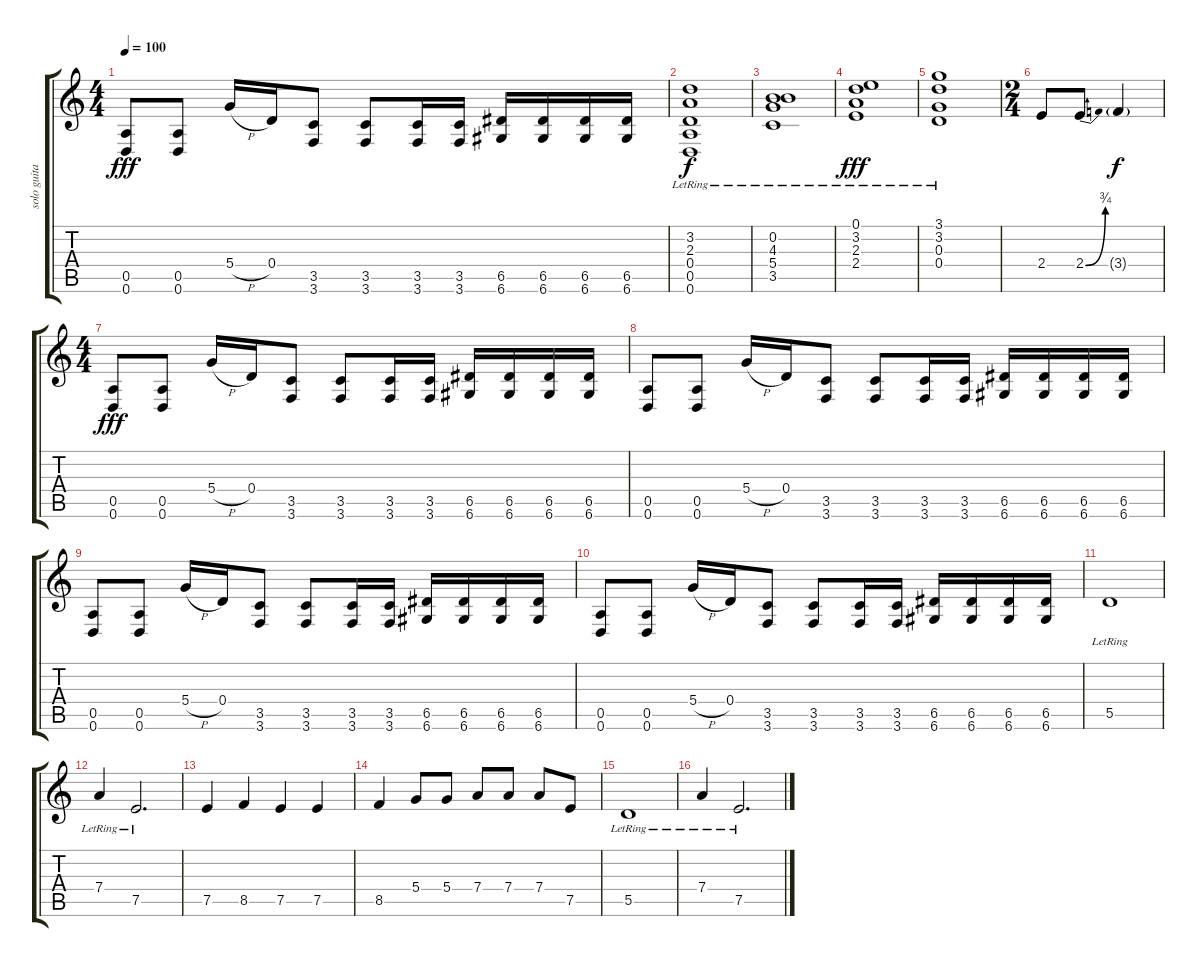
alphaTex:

\track ("solo guitar" "solo guita") {instrument electricguitarclean}
\staff {score tabs}
\tuning (E4 B3 G3 D3 A2 D2) {hide}
\ts (4 4)
\tempo 100
\clef g2
\ks c
(0.5 0.6).8{dy fff volume 16 instrument distortionguitar} (0.5 0.6).8 5.4{h}.16 0.4.16 (3.5 3.6).8 (3.5 3.6).8 (3.5 3.6).16 (3.5 3.6).16 (6.5 6.6).16 (6.5 6.6).16 (6.5 6.6).16 (6.5 6.6).16 |
(3.2{lr} 2.3{lr} 0.4{lr} 0.5{lr} 0.6{lr}).1{dy f volume 13 instrument electricguitarclean} |
(0.2{lr} 4.3{lr} 5.4{lr} 3.5{lr}).1 |
(0.1 3.2{lr} 2.3{lr} 2.4{lr}).1{dy fff} |
(3.1{lr} 3.2{lr} 0.3{lr} 0.4{lr}).1 |
\ts (2 4)
2.4.8{instrument distortionguitar} 2.4{be (bend 0 0 60 3)}.8 3.4{g}.4{dy f instrument distortionguitar} |
\ts (4 4)
(0.5 0.6).8{dy fff volume 16 instrument distortionguitar} (0.5 0.6).8 5.4{h}.16 0.4.16 (3.5 3.6).8 (3.5 3.6).8 (3.5 3.6).16 (3.5 3.6).16 (6.5 6.6).16 (6.5 6.6).16 (6.5 6.6).16 (6.5 6.6).16 |
(0.5 0.6).8{volume 16 instrument distortionguitar} (0.5 0.6).8 5.4{h}.16 0.4.16 (3.5 3.6).8 (3.5 3.6).8 (3.5 3.6).16 (3.5 3.6).16 (6.5 6.6).16 (6.5 6.6).16 (6.5 6.6).16 (6.5 6.6).16 |
(0.5 0.6).8{volume 16 instrument distortionguitar} (0.5 0.6).8 5.4{h}.16 0.4.16 (3.5 3.6).8 (3.5 3.6).8 (3.5 3.6).16 (3.5 3.6).16 (6.5 6.6).16 (6.5 6.6).16 (6.5 6.6).16 (6.5 6.6).16 |
(0.5 0.6).8{volume 16 instrument distortionguitar} (0.5 0.6).8 5.4{h}.16 0.4.16 (3.5 3.6).8 (3.5 3.6).8 (3.5 3.6).16 (3.5 3.6).16 (6.5 6.6).16 (6.5 6.6).16 (6.5 6.6).16 (6.5 6.6).16 |
5.5{lr}.1{volume 16} |
7.4{lr}.4 7.5{lr}.2{d} |
7.5.4 8.5.4 7.5.4 7.5.4 |
8.5.4 5.4.8 5.4.8 7.4.8 7.4.8 7.4.8 7.5.8 |
5.5{lr}.1{volume 16} |
7.4{lr}.4 7.5{lr}.2{d}
